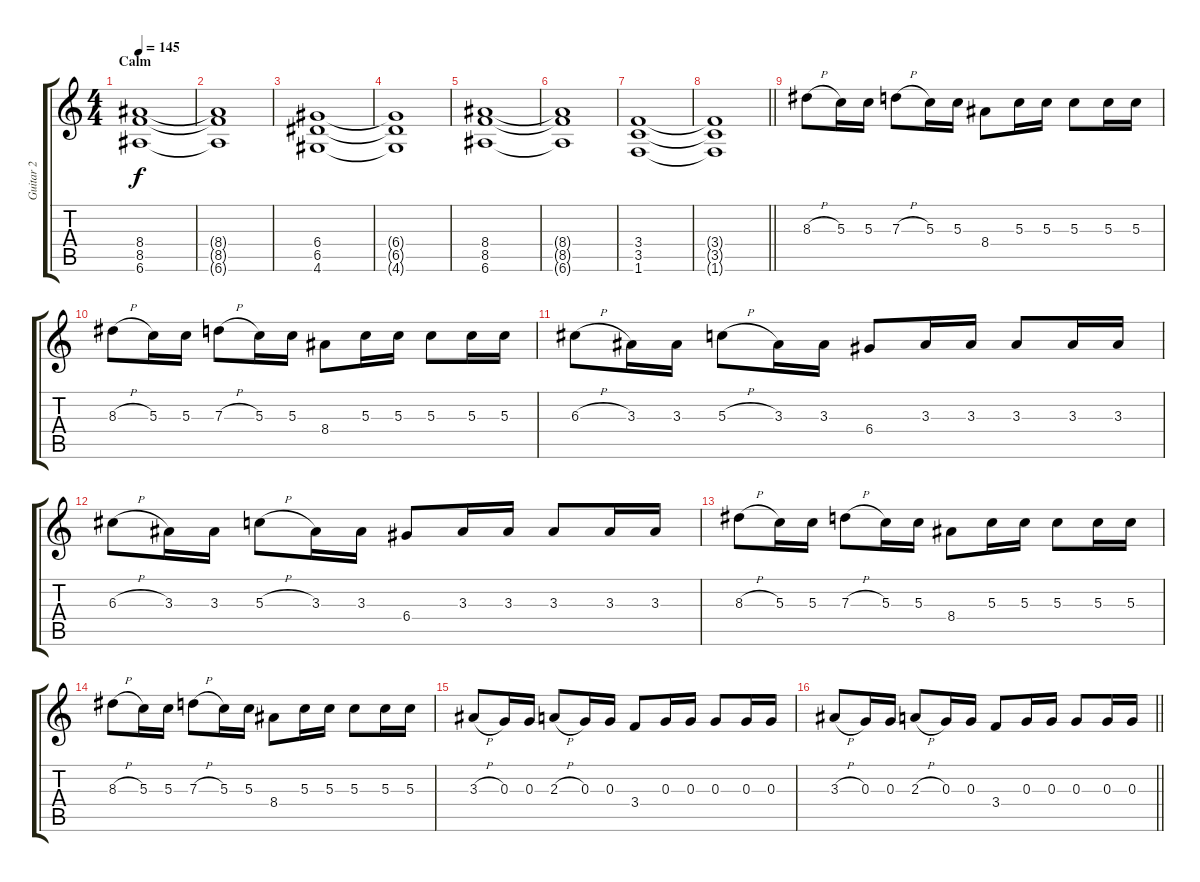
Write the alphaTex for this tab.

\track ("Guitar 2" "Guitar 2") {instrument distortionguitar}
\staff {score tabs}
\tuning (E4 B3 G3 D3 A2 E2) {hide}
\ts (4 4)
\section ("" "Calm")
\tempo 145
\clef g2
\ks c
(8.4 8.5 6.6).1{dy f volume 10 instrument distortionguitar} |
(8.4{t} 8.5{t} 6.6{t}).1 |
(6.4 6.5 4.6).1 |
(6.4{t} 6.5{t} 4.6{t}).1 |
(8.4 8.5 6.6).1 |
(8.4{t} 8.5{t} 6.6{t}).1 |
(3.4 3.5 1.6).1 |
\barLineRight lightlight
(3.4{t} 3.5{t} 1.6{t}).1 |
8.3{h}.8 5.3.16 5.3.16 7.3{h}.8 5.3.16 5.3.16 8.4.8 5.3.16 5.3.16 5.3.8 5.3.16 5.3.16 |
8.3{h}.8 5.3.16 5.3.16 7.3{h}.8 5.3.16 5.3.16 8.4.8 5.3.16 5.3.16 5.3.8 5.3.16 5.3.16 |
6.3{h}.8 3.3.16 3.3.16 5.3{h}.8 3.3.16 3.3.16 6.4.8 3.3.16 3.3.16 3.3.8 3.3.16 3.3.16 |
6.3{h}.8 3.3.16 3.3.16 5.3{h}.8 3.3.16 3.3.16 6.4.8 3.3.16 3.3.16 3.3.8 3.3.16 3.3.16 |
8.3{h}.8 5.3.16 5.3.16 7.3{h}.8 5.3.16 5.3.16 8.4.8 5.3.16 5.3.16 5.3.8 5.3.16 5.3.16 |
8.3{h}.8 5.3.16 5.3.16 7.3{h}.8 5.3.16 5.3.16 8.4.8 5.3.16 5.3.16 5.3.8 5.3.16 5.3.16 |
3.3{h}.8 0.3.16 0.3.16 2.3{h}.8 0.3.16 0.3.16 3.4.8 0.3.16 0.3.16 0.3.8 0.3.16 0.3.16 |
\barLineRight lightlight
3.3{h}.8 0.3.16 0.3.16 2.3{h}.8 0.3.16 0.3.16 3.4.8 0.3.16 0.3.16 0.3.8 0.3.16 0.3.16
